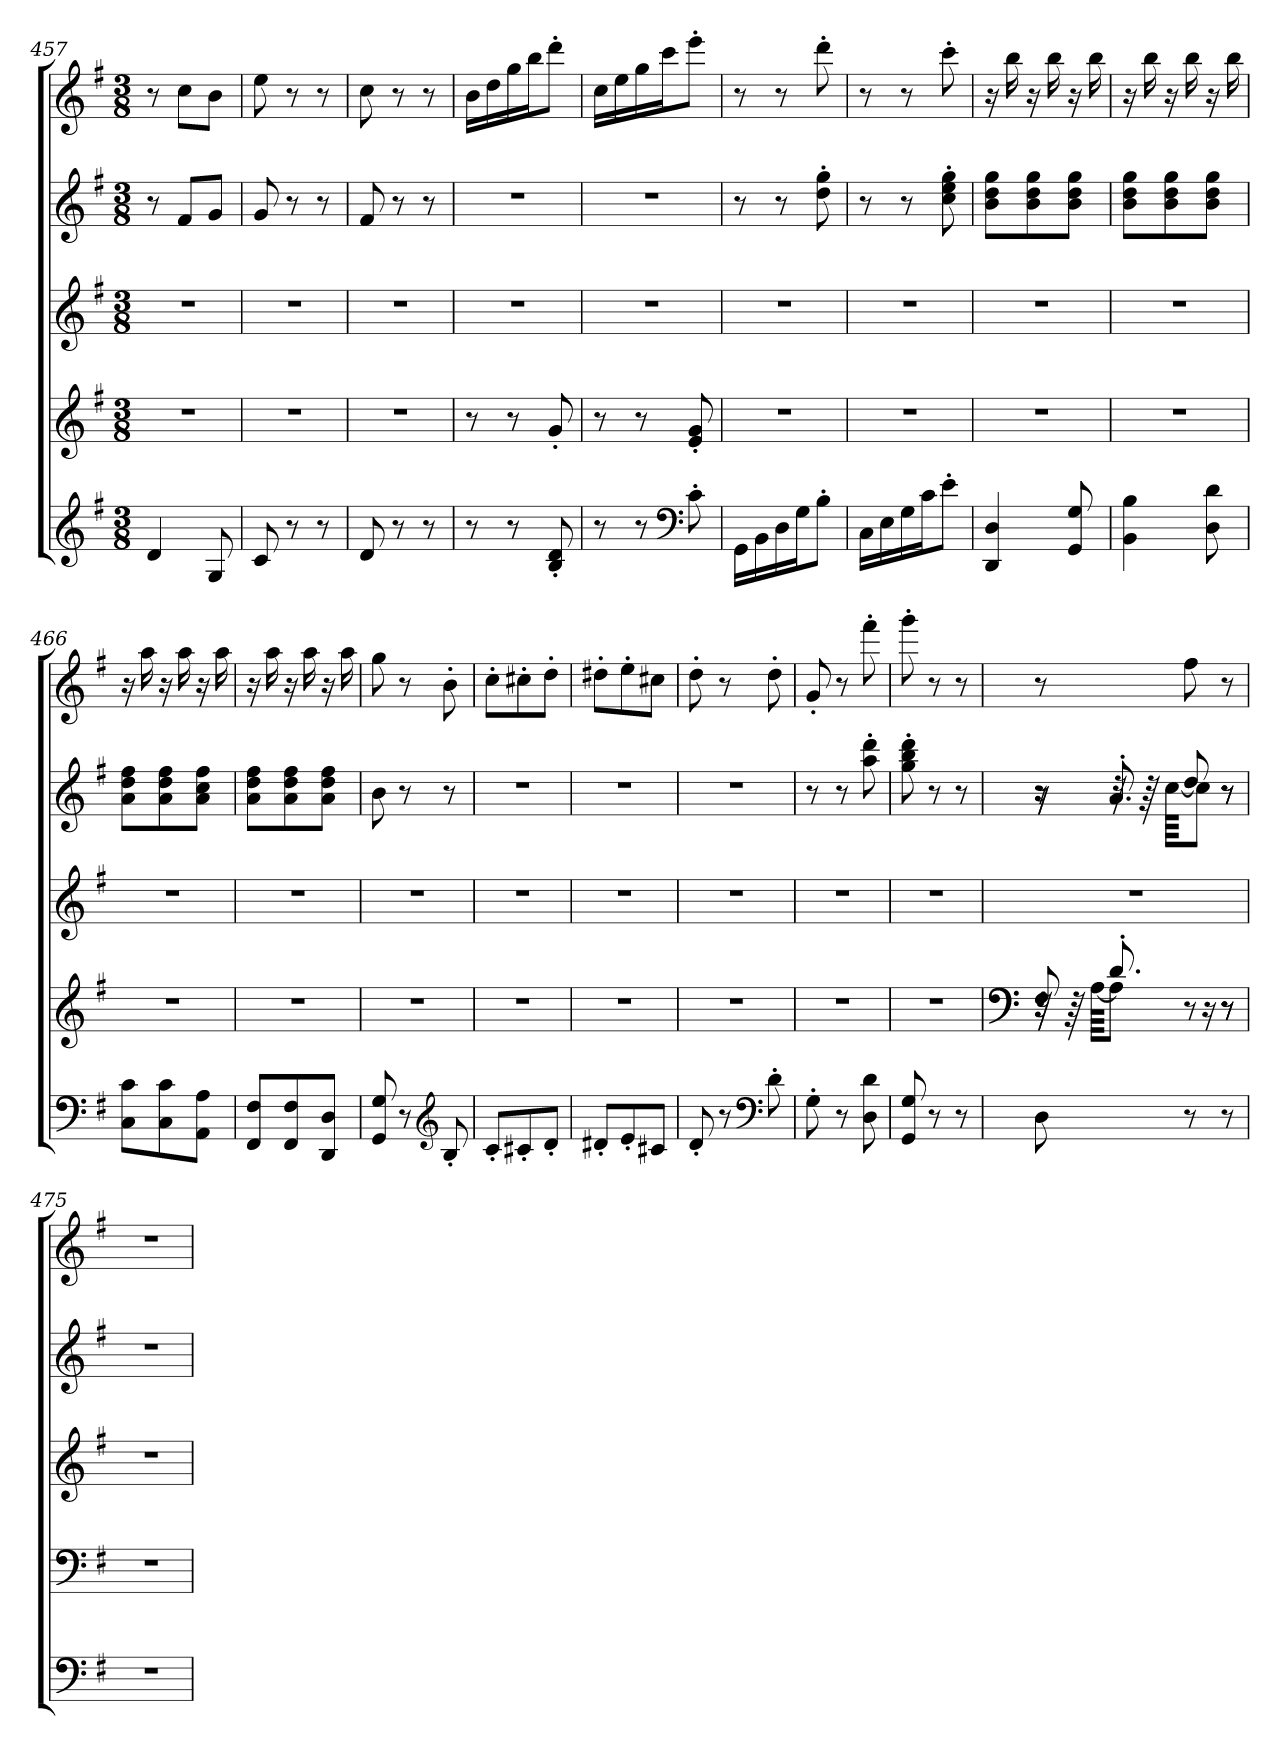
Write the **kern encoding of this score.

**kern	**kern	**kern	**kern	**kern
*part5	*part4	*part3	*part2	*part1
*staff5	*staff4	*staff3	*staff2	*staff1
*clefG2	*clefG2	*clefG2	*clefG2	*clefG2
*k[f#]	*k[f#]	*k[f#]	*k[f#]	*k[f#]
*M3/8	*M3/8	*M3/8	*M3/8	*M3/8
=457	=457	=457	=457	=457
4d/	4.r	4.r	8r	8r
.	.	.	8f#/L	8cc\L
8G/	.	.	8g/J	8b\J
=458	=458	=458	=458	=458
*	*	*	*	*MM158
8c/	4.r	4.r	8g/	8ee\
8r	.	.	8r	8r
8r	.	.	8r	8r
=459	=459	=459	=459	=459
*	*	*	*	*MM156
8d/	4.r	4.r	8f#/	8cc\
8r	.	.	8r	8r
8r	.	.	8r	8r
=460	=460	=460	=460	=460
*	*	*	*	*MM159
8r	8r	4.r	4.r	16b\LL
.	.	.	.	16dd\
8r	8r	.	.	16gg\
.	.	.	.	16bb\J
8B/' 8d/'	8g'/	.	.	8ddd'\J
!!LO:LB:g=z
=461	=461	=461	=461	=461
8r	8r	4.r	4.r	16cc\LL
.	.	.	.	16ee\
8r	8r	.	.	16gg\
.	.	.	.	16ccc\J
*clefF4	*	*	*	*
8c'\	8e/' 8g/'	.	.	8eee'\J
=462	=462	=462	=462	=462
*	*	*	*	*MM159
16GG\LL	4.r	4.r	8r	8r
16BB\	.	.	.	.
16D\	.	.	8r	8r
16G\J	.	.	.	.
8B'\J	.	.	8dd\' 8gg\'	8ddd'\
=463	=463	=463	=463	=463
16C\LL	4.r	4.r	8r	8r
16E\	.	.	.	.
16G\	.	.	8r	8r
16c\J	.	.	.	.
8e'\J	.	.	8cc\' 8ee\' 8gg\'	8ccc'\
=464	=464	=464	=464	=464
*	*	*	*	*MM159
4DD/ 4D/	4.r	4.r	8b\ 8dd\ 8gg\L	16r
.	.	.	.	16bb\
.	.	.	8b\ 8dd\ 8gg\	16r
.	.	.	.	16bb\
8GG/ 8G/	.	.	8b\ 8dd\ 8gg\J	16r
.	.	.	.	16bb\
=465	=465	=465	=465	=465
4BB\ 4B\	4.r	4.r	8b\ 8dd\ 8gg\L	16r
.	.	.	.	16bb\
.	.	.	8b\ 8dd\ 8gg\	16r
.	.	.	.	16bb\
8D\ 8d\	.	.	8b\ 8dd\ 8gg\J	16r
.	.	.	.	16bb\
=466	=466	=466	=466	=466
8C\ 8c\L	4.r	4.r	8a\ 8dd\ 8ff#\L	16r
.	.	.	.	16aa\
8C\ 8c\	.	.	8a\ 8dd\ 8ff#\	16r
.	.	.	.	16aa\
8AA\ 8A\J	.	.	8a\ 8cc\ 8ff#\J	16r
.	.	.	.	16aa\
!!LO:PB:g=z
=467	=467	=467	=467	=467
8FF#/ 8F#/L	4.r	4.r	8a\ 8dd\ 8ff#\L	16r
.	.	.	.	16aa\
8FF#/ 8F#/	.	.	8a\ 8dd\ 8ff#\	16r
.	.	.	.	16aa\
8DD/ 8D/J	.	.	8a\ 8dd\ 8ff#\J	16r
.	.	.	.	16aa\
=468	=468	=468	=468	=468
8GG/ 8G/	4.r	4.r	8b\	8gg\
8r	.	.	8r	8r
*clefG2	*	*	*	*
*	*	*	*	*MM159
8B'/	.	.	8r	8b'\
=469	=469	=469	=469	=469
8c'/L	4.r	4.r	4.r	8cc'\L
8c#X'/	.	.	.	8cc#X'\
8d'/J	.	.	.	8dd'\J
=470	=470	=470	=470	=470
8d#X'/L	4.r	4.r	4.r	8dd#X'\L
8e'/	.	.	.	8ee'\
8c#X/J	.	.	.	8cc#X\J
=471	=471	=471	=471	=471
8d'/	4.r	4.r	4.r	8dd'\
8r	.	.	.	8r
*clefF4	*	*	*	*
8d'\	.	.	.	8dd'\
=472	=472	=472	=472	=472
8G'\	4.r	4.r	8r	8g'/
8r	.	.	8r	8r
8D\ 8d\	.	.	8aa\' 8ddd\'	8fff#'\
=473	=473	=473	=473	=473
8GG/ 8G/	4.r	4.r	8gg\' 8bb\' 8ddd\'	8ggg'\
8r	.	.	8r	8r
8r	.	.	8r	8r
!!LO:LB:g=z
=474	=474	=474	=474	=474
*	*clefF4	*	*	*
*	*	*	*	*MM147
*	*^	*	*^	*
*	*	*^	*	*	*^	*
8D\	16r	32r	8F#/	4.r	8r	16r	16r	8r
.	.	64r	.	.	.	.	.	.
.	.	[64A\KKKL	.	.	.	.	.	.
.	8.d'/	8A\J]	.	.	.	32r	8.a'/	.
.	.	.	.	.	.	64r	.	.
.	.	.	.	.	.	[64cc\KKKL	.	.
8r	.	.	8r	.	8dd/	8cc\J]	.	8ff#\
.	.	16r	.	.	.	.	.	.
8r	8r	8r	8r	.	8r	8r	8r	8r
*	*v	*v	*v	*	*v	*v	*v	*
=475	=475	=475	=475	=475
*	*	*	*	*MM145
4.r	4.r	4.r	4.r	4.r
=	=	=	=	=
*-	*-	*-	*-	*-
